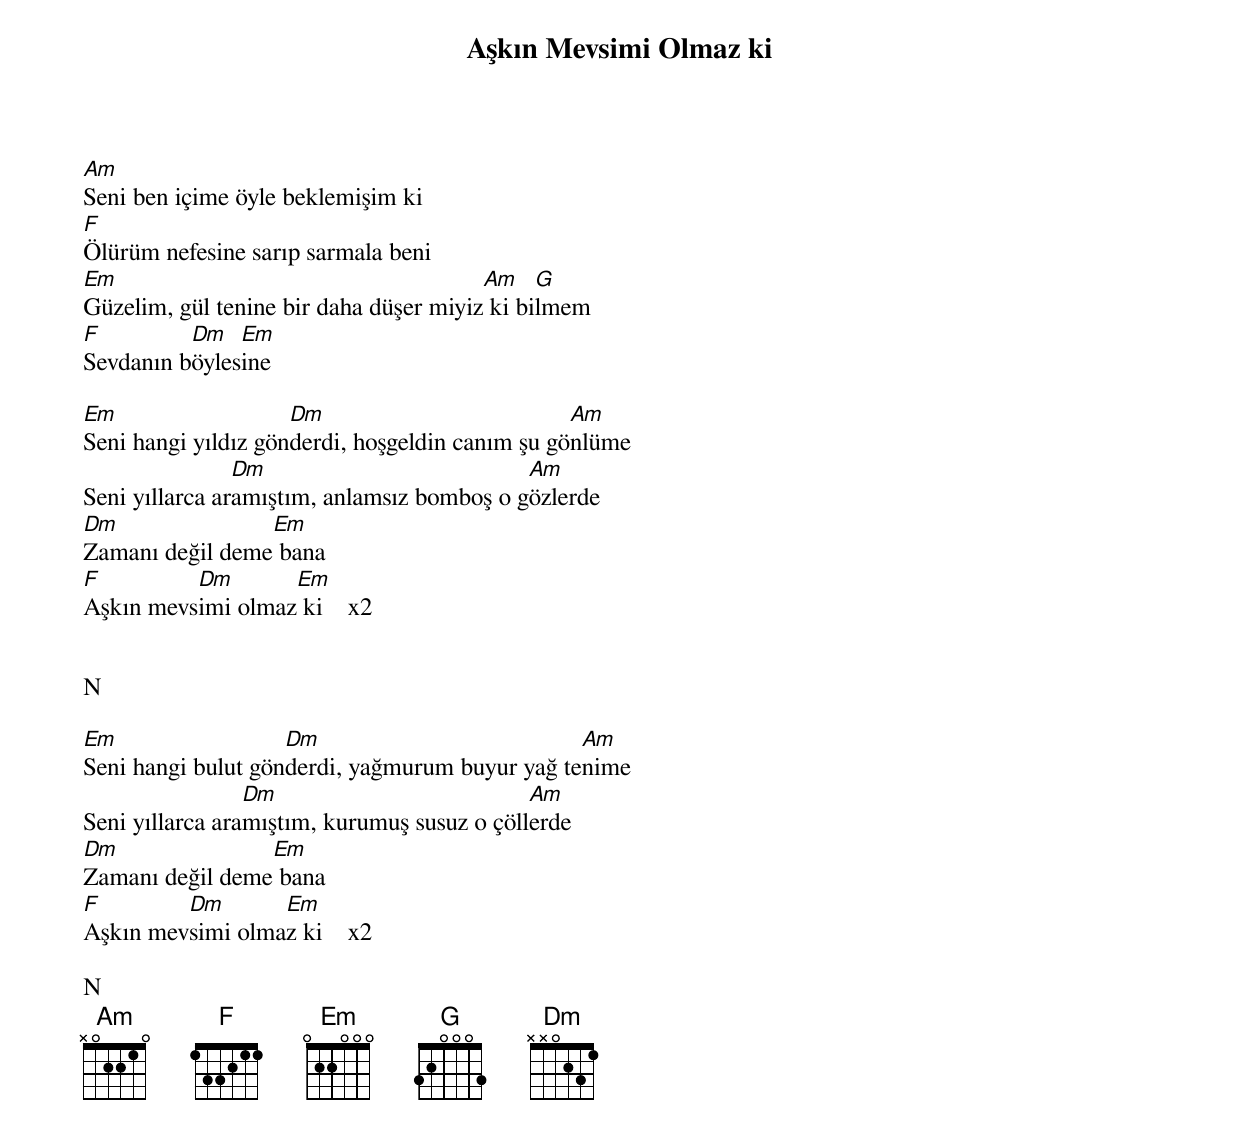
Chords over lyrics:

{title: Aşkın Mevsimi Olmaz ki}
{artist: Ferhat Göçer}

Am
Seni ben içime öyle beklemişim ki
F
Ölürüm nefesine sarıp sarmala beni
Em                                      Am    G
Güzelim, gül tenine bir daha düşer miyiz ki bilmem
F         Dm   Em
Sevdanın böylesine

Em                   Dm                          Am
Seni hangi yıldız gönderdi, hoşgeldin canım şu gönlüme
                Dm                          Am
Seni yıllarca aramıştım, anlamsız bomboş o gözlerde
Dm               Em
Zamanı değil deme bana
F         Dm       Em
Aşkın mevsimi olmaz ki    x2


N

Em                  Dm                          Am
Seni hangi bulut gönderdi, yağmurum buyur yağ tenime
                 Dm                          Am
Seni yıllarca aramıştım, kurumuş susuz o çöllerde
Dm               Em
Zamanı değil deme bana
F         Dm       Em
​Aşkın mevsimi olmaz ki    x2

N
